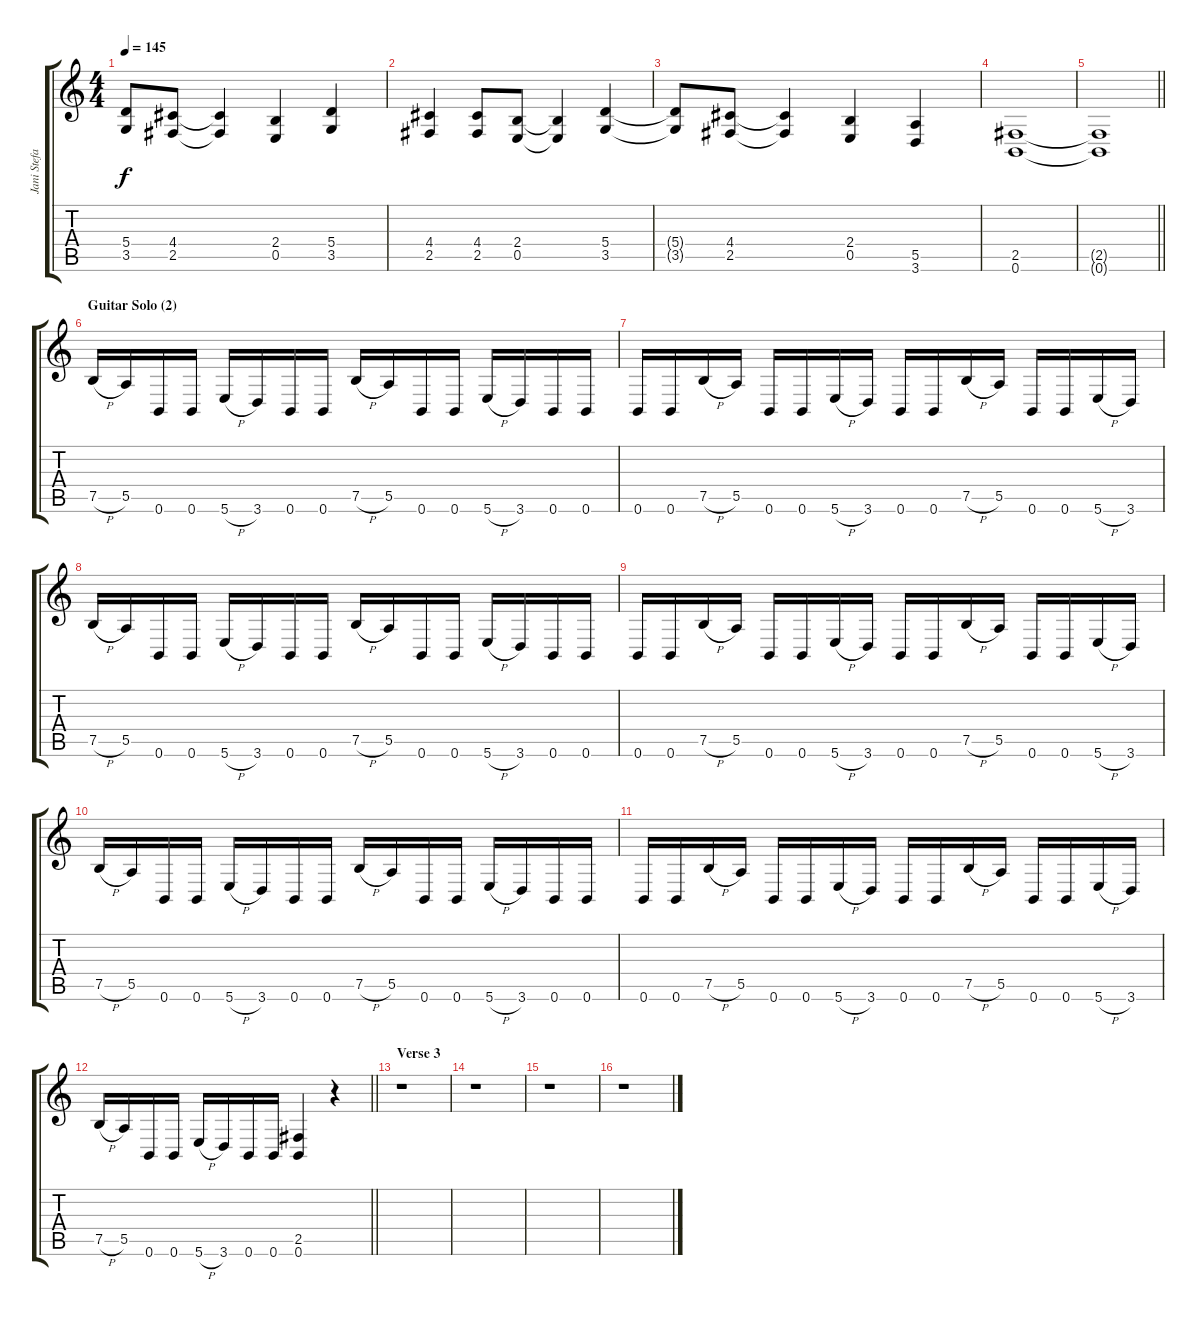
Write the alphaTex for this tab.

\track ("Jani Stefanovic - rhythm guitar" "Jani Stefa") {instrument distortionguitar}
\staff {score tabs}
\tuning (B3 Gb3 D3 A2 E2 B1) {hide}
\ts (4 4)
\tempo 145
\clef g2
\ks aminor
(5.4{t} 3.5{t}).8{dy f} (4.4 2.5).8 (4.4{t} 2.5{t}).4 (2.4 0.5).4 (5.4 3.5).4 |
(4.4 2.5).4 (4.4 2.5).8 (2.4 0.5).8 (2.4{t} 0.5{t}).4 (5.4 3.5).4 |
(5.4{t} 3.5{t}).8 (4.4 2.5).8 (4.4{t} 2.5{t}).4 (2.4 0.5).4 (5.5 3.6).4 |
(2.5 0.6).1 |
\barLineRight lightlight
(2.5{t} 0.6{t}).1 |
\section ("" "Guitar Solo (2)")
7.5{h}.16 5.5.16 0.6.16 0.6.16 5.6{h}.16 3.6.16 0.6.16 0.6.16 7.5{h}.16 5.5.16 0.6.16 0.6.16 5.6{h}.16 3.6.16 0.6.16 0.6.16 |
0.6.16 0.6.16 7.5{h}.16 5.5.16 0.6.16 0.6.16 5.6{h}.16 3.6.16 0.6.16 0.6.16 7.5{h}.16 5.5.16 0.6.16 0.6.16 5.6{h}.16 3.6.16 |
7.5{h}.16 5.5.16 0.6.16 0.6.16 5.6{h}.16 3.6.16 0.6.16 0.6.16 7.5{h}.16 5.5.16 0.6.16 0.6.16 5.6{h}.16 3.6.16 0.6.16 0.6.16 |
0.6.16 0.6.16 7.5{h}.16 5.5.16 0.6.16 0.6.16 5.6{h}.16 3.6.16 0.6.16 0.6.16 7.5{h}.16 5.5.16 0.6.16 0.6.16 5.6{h}.16 3.6.16 |
7.5{h}.16 5.5.16 0.6.16 0.6.16 5.6{h}.16 3.6.16 0.6.16 0.6.16 7.5{h}.16 5.5.16 0.6.16 0.6.16 5.6{h}.16 3.6.16 0.6.16 0.6.16 |
0.6.16 0.6.16 7.5{h}.16 5.5.16 0.6.16 0.6.16 5.6{h}.16 3.6.16 0.6.16 0.6.16 7.5{h}.16 5.5.16 0.6.16 0.6.16 5.6{h}.16 3.6.16 |
\barLineRight lightlight
7.5{h}.16 5.5.16 0.6.16 0.6.16 5.6{h}.16 3.6.16 0.6.16 0.6.16 (2.5 0.6).4 r.4 |
\section ("" "Verse 3")
r.1 |
r.1 |
r.1 |
r.1
